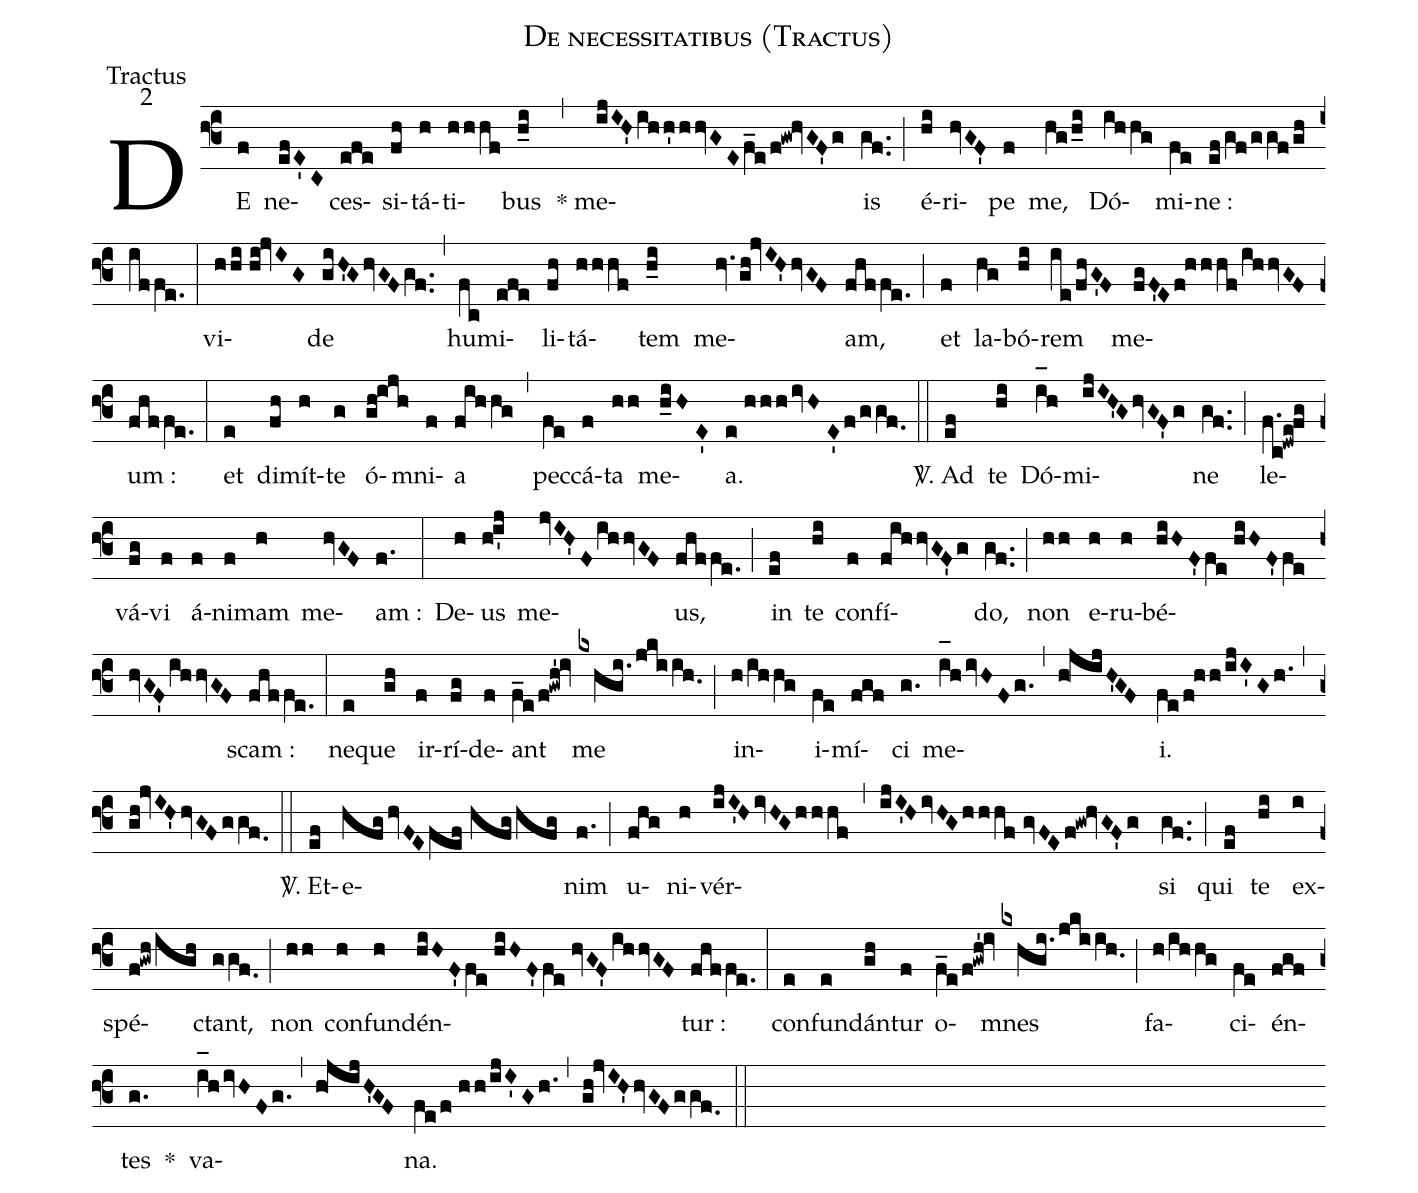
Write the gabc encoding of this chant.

name:De necessitatibus (Tractus);
office-part:Tractus;
mode:2;
%%
(f3) DE(f) ne(efE'C)ces(efe)si(fh)tá(h)ti(hhhf)bus(h_i) (,) * me(ijIH'ihh'hhvGEf_e/f!gw!hvGF'g)is(gf..) (;) é(hi)ri(hvGF')pe(f) me,(hg/h_i) Dó(ihhg)mi(fe)ne :(ef/gf/ggf/gh/iffe.) (:) vi(hhi//hi!jvIG)de(giH'GhvGFgf..) (,) hu(fc)mi(efe)li(fh)tá(hhhf)tem(h_i) me(hv.gh!jvIH'hvGF)am,(fhffe.) (;) et(f) la(hg)bó(hi)rem(ie/fhG'F) me(fgF'Ef!hhhf/ihhvGF)um :(fhffe.) (:) et(e) di(fh)mít(h)te(g) ó(gh!ijh)mni(f)a(fihhg) (,) pec(fe)cá(f)ta(hh) me(h_iH//E')a.(e//hhhivH//E'f/ggf.0) (::)
<sp>V/</sp>. Ad(ef) te(hi) Dó(i_[oh:h]h)mi(ijIH'GhvGF'g)ne(gf..) (;) le(f.c!dwe!fg)vá(fg)vi(f) á(f)ni(f)mam(h) me(hvGF)am :(f.) (:) De(h)us(hi'j) me(jvIH'FihhvGF)us,(fhffe.) (;) in(ef) te(hi) con(f)fí(fihhvGF'g)do,(gf..) (;) non(hh) e(h)ru(h)bé(hiHF'fe//hiHF'fe//hvGF'ihhvGF)scam :(fhffe.) (:) ne(e)que(gh) ir(f)rí(fg)de(f)ant(f_e/f!gwh'!iv) me(kxhgi.jkiih.0) (;) in(h/ihhg)i(fe)mí(fgf)ci(g.) me(i_[oh:h]hivHFg.)(,)(h!jijH'GF)i.(fe/f!hh/ijI'Gh.) (,) (gh!jvIH'hvGFggf.0) (::)
<sp>V/</sp>. Et(ef)e(hfghvFEfef//hfghfg)nim(f.) (;) u(fhg)ni(h)vér(ijI'HivHGhhhf)(,)(ijI'HivHGhhhf//gvFEf!gw!hvGF'g)si(gf..) (;) qui(ef) te(hi) ex(i)spé(f!gwh/igh)ctant,(ggf.0) (;) non(hh) con(h)fun(h)dén(hiHF'fe//hiHF'fe//hvGF'ihhvGF)tur :(fhffe.) (:) con(e)fun(e)dán(gh)tur(f) o(f_e/f!gwh'!iv)mnes(kxhgi.jkiih.0) (;) fa(h/ihhg)ci(fe)én(fgf)tes(g.) *() va(i_[oh:h]hivHFg.)(,)(h!jijH'GF)na.(fe/f//hh/ijI'Gh.) (,) (gh!jvIH'hvGFggf.0) (::)
